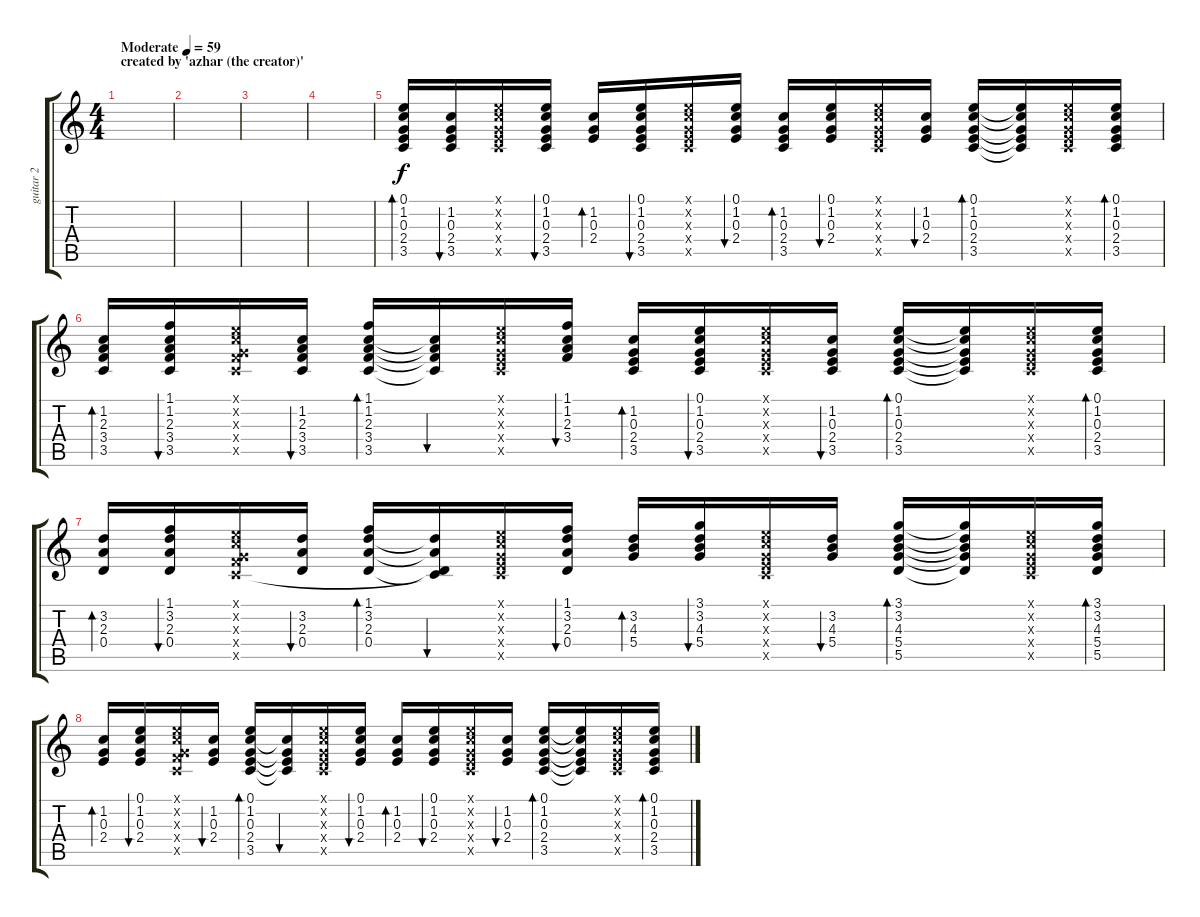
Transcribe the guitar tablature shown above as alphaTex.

\track ("guitar 2" "guitar 2") {instrument electricguitarclean}
\staff {score tabs}
\tuning (E4 B3 G3 D3 A2 E2) {hide}
\ts (4 4)
\section ("" "created by 'azhar (the creator)'")
\tempo (59 "Moderate")
\clef g2
\ks c
|
|
|
|
(0.1 1.2 0.3 2.4 3.5).16{bd 30} (1.2 0.3 2.4 3.5).16{bu 30} (0.1{x} 1.2{x} 0.3{x} 2.4{x} 3.5{x}).16 (0.1 1.2 0.3 2.4 3.5).16{bu 30} (1.2 0.3 2.4).16{bd 30} (0.1 1.2 0.3 2.4 3.5).16{bu 30} (0.1{x} 1.2{x} 0.3{x} 2.4{x} 3.5{x}).16 (0.1 1.2 0.3 2.4).16{bu 30} (1.2 0.3 2.4 3.5).16{bd 30} (0.1 1.2 0.3 2.4).16{bu 30} (0.1{x} 1.2{x} 0.3{x} 2.4{x} 3.5{x}).16 (1.2 0.3 2.4).16{bu 30} (0.1 1.2 0.3 2.4 3.5).16{bd 30} (0.1{t} 1.2{t} 0.3{t} 2.4{t} 3.5{t}).16 (0.1{x} 1.2{x} 0.3{x} 2.4{x} 3.5{x}).16 (0.1 1.2 0.3 2.4 3.5).16{bd 30} |
(1.2 2.3 3.4 3.5).16{bd 30} (1.1 1.2 2.3 3.4 3.5).16{bu 30} (0.1{x} 1.2{x} 0.3{x} 3.4{x} 3.5{x}).16 (1.2 2.3 3.4 3.5).16{bu 30} (1.1 1.2 2.3 3.4 3.5).16{bd 30} (1.2{t} 2.3{t} 3.4{t} 3.5{t}).16{bu 30} (0.1{x} 1.2{x} 0.3{x} 2.4{x} 3.5{x}).16 (1.1 1.2 2.3 3.4).16{bu 30} (1.2 0.3 2.4 3.5).16{bd 30} (0.1 1.2 0.3 2.4 3.5).16{bu 30} (0.1{x} 1.2{x} 0.3{x} 2.4{x} 3.5{x}).16 (1.2 0.3 2.4 3.5).16{bu 30} (0.1 1.2 0.3 2.4 3.5).16{bd 30} (0.1{t} 1.2{t} 0.3{t} 2.4{t} 3.5{t}).16 (0.1{x} 1.2{x} 0.3{x} 2.4{x} 3.5{x}).16 (0.1 1.2 0.3 2.4 3.5).16{bd 30} |
(3.2 2.3 0.4).16{bd 30} (1.1 3.2 2.3 0.4).16{bu 30} (0.1{x} 1.2{x} 0.3{x} 3.4{x} 3.5{x}).16 (3.2 2.3 0.4).16{bu 30} (1.1 3.2 2.3 0.4).16{bd 30} (3.2{t} 2.3{t} 0.4{t} 3.5{t}).16{bu 30} (0.1{x} 1.2{x} 0.3{x} 2.4{x} 3.5{x}).16 (1.1 3.2 2.3 0.4).16{bu 30} (3.2 4.3 5.4).16{bd 30} (3.1 3.2 4.3 5.4).16{bu 30} (0.1{x} 1.2{x} 0.3{x} 2.4{x} 3.5{x}).16 (3.2 4.3 5.4).16{bu 30} (3.1 3.2 4.3 5.4 5.5).16{bd 30} (3.1{t} 3.2{t} 4.3{t} 5.4{t} 5.5{t}).16 (0.1{x} 1.2{x} 0.3{x} 2.4{x} 3.5{x}).16 (3.1 3.2 4.3 5.4 5.5).16{bd 30} |
(1.2 0.3 2.4).16{bd 30} (0.1 1.2 0.3 2.4).16{bu 30} (0.1{x} 1.2{x} 0.3{x} 3.4{x} 3.5{x}).16 (1.2 0.3 2.4).16{bu 30} (0.1 1.2 0.3 2.4 3.5).16{bd 30} (1.2{t} 0.3{t} 2.4{t} 3.5{t}).16{bu 30} (0.1{x} 1.2{x} 0.3{x} 2.4{x} 3.5{x}).16 (0.1 1.2 0.3 2.4).16{bu 30} (1.2 0.3 2.4).16{bd 30} (0.1 1.2 0.3 2.4).16{bu 30} (0.1{x} 1.2{x} 0.3{x} 2.4{x} 3.5{x}).16 (1.2 0.3 2.4).16{bu 30} (0.1 1.2 0.3 2.4 3.5).16{bd 30} (0.1{t} 1.2{t} 0.3{t} 2.4{t} 3.5{t}).16 (0.1{x} 1.2{x} 0.3{x} 2.4{x} 3.5{x}).16 (0.1 1.2 0.3 2.4 3.5).16{bd 30}
